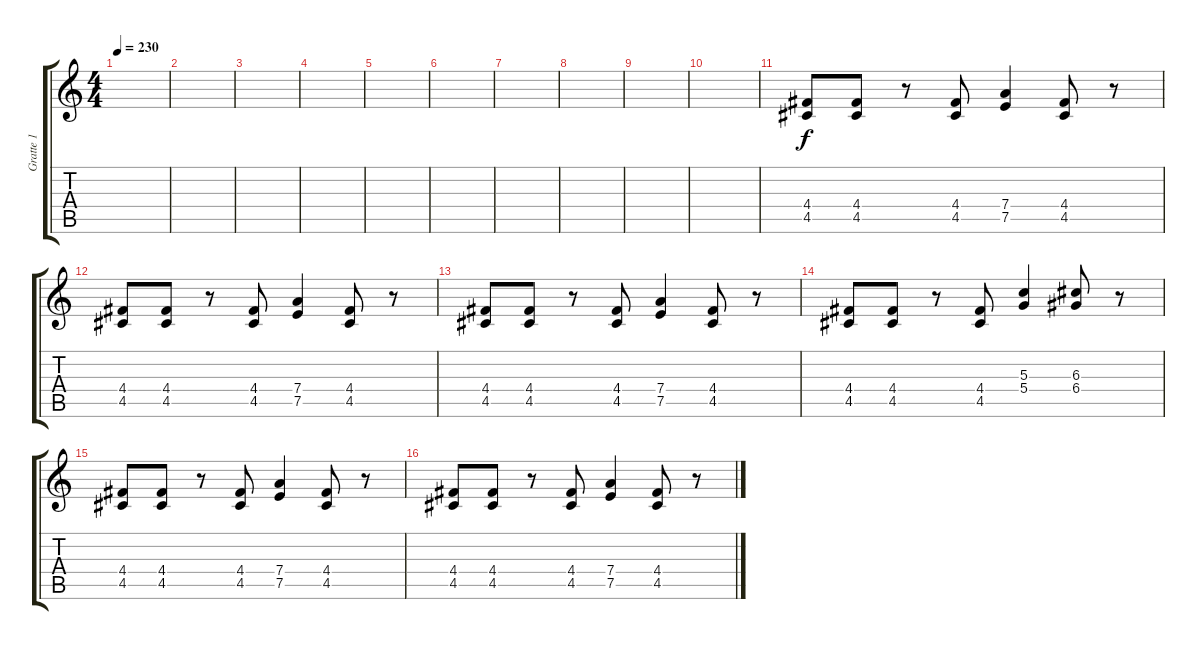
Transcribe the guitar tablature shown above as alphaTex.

\track ("Gratte 1" "Gratte 1") {instrument distortionguitar}
\staff {score tabs}
\tuning (E4 B3 G3 D3 A2 E2) {hide}
\ts (4 4)
\tempo 230
\clef g2
\ks c
|
|
|
|
|
|
|
|
|
|
(4.4 4.5).8{volume 14 instrument distortionguitar} (4.4 4.5).8 r.8 (4.4 4.5).8 (7.4 7.5).4 (4.4 4.5).8 r.8 |
(4.4 4.5).8 (4.4 4.5).8 r.8 (4.4 4.5).8 (7.4 7.5).4 (4.4 4.5).8 r.8 |
(4.4 4.5).8 (4.4 4.5).8 r.8 (4.4 4.5).8 (7.4 7.5).4 (4.4 4.5).8 r.8 |
(4.4 4.5).8 (4.4 4.5).8 r.8 (4.4 4.5).8 (5.3 5.4).4 (6.3 6.4).8 r.8 |
(4.4 4.5).8 (4.4 4.5).8 r.8 (4.4 4.5).8 (7.4 7.5).4 (4.4 4.5).8 r.8 |
(4.4 4.5).8 (4.4 4.5).8 r.8 (4.4 4.5).8 (7.4 7.5).4 (4.4 4.5).8 r.8
